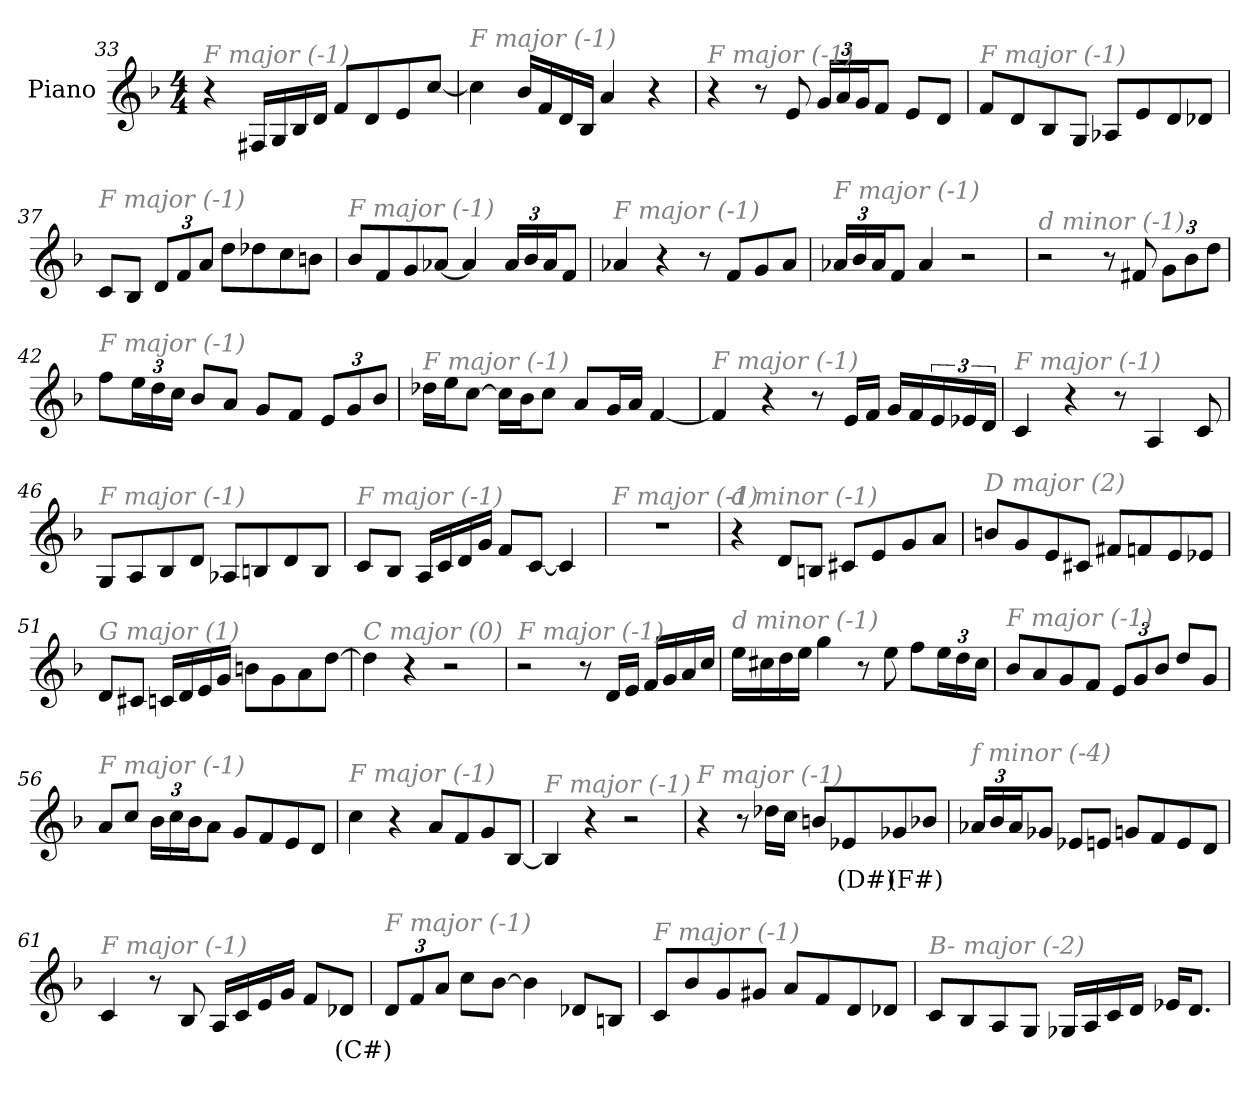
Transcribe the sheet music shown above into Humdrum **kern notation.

**kern	**text
*part1	*part1
*staff1	*staff1
*I"Piano	*
*I'Pno	*
*clefG2	*
*k[b-]	*
*F:	*
*M4/4	*
=33	=33
!LO:TX:i:color=#808080:t=F major (-1)	!
4r	.
16F#X/LL	.
16G/	.
16B-/	.
16d/JJ	.
8f/L	.
8d/	.
8e/	.
[8cc/J	.
=34	=34
!LO:TX:i:color=#808080:t=F major (-1)	!
4cc\]	.
16b-/LL	.
16f/	.
16d/	.
16B-/JJ	.
4a/	.
4r	.
=35	=35
!LO:TX:i:color=#808080:t=F major (-1)	!
4r	.
8r	.
8e/	.
*Xbrackettup	*
24g/LL	.
24a/	.
24g/J	.
8f/J	.
8e/L	.
8d/J	.
!!LO:LB:g=z
=36	=36
!LO:TX:i:color=#808080:t=F major (-1)	!
8f/L	.
8d/	.
8B-/	.
8G/J	.
8A-X/L	.
8e/	.
8d/	.
8d-X/J	.
=37	=37
!LO:TX:i:color=#808080:t=F major (-1)	!
8c/L	.
8B-/J	.
12d/L	.
12f/	.
12a/J	.
8dd\L	.
8dd-X\	.
8cc\	.
8bn\J	.
=38	=38
!LO:TX:i:color=#808080:t=F major (-1)	!
8b-/L	.
8f/	.
8g/	.
[8a-X/J	.
4a-/]	.
24a-/LL	.
24b-/	.
24a-/J	.
8f/J	.
=39	=39
!LO:TX:i:color=#808080:t=F major (-1)	!
4a-X/	.
4r	.
8r	.
8f/L	.
8g/	.
8a-/J	.
!!LO:PB:g=z
=40	=40
!LO:TX:i:color=#808080:t=F major (-1)	!
24a-X/LL	.
24b-/	.
24a-/J	.
8f/J	.
4a-/	.
2r	.
=41	=41
!LO:TX:i:color=#808080:t=d minor (-1)	!
2r	.
8r	.
8f#X/	.
12g\L	.
12b-\	.
12dd\J	.
=42	=42
!LO:TX:i:color=#808080:t=F major (-1)	!
8ff\L	.
24ee\L	.
24dd\	.
24cc\JJ	.
8b-/L	.
8a/J	.
8g/L	.
8f/J	.
12e/L	.
12g/	.
12b-/J	.
=43	=43
!LO:TX:i:color=#808080:t=F major (-1)	!
16dd-X\LL	.
16ee\J	.
[8cc\J	.
16cc\LL]	.
16b-\J	.
8cc\J	.
8a/L	.
16g/L	.
16a/JJ	.
[4f/	.
!!LO:LB:g=z
=44	=44
!LO:TX:i:color=#808080:t=F major (-1)	!
4f/]	.
4r	.
8r	.
16e/LL	.
16f/JJ	.
16g/LL	.
16f/	.
*brackettup	*
24e/	.
24e-X/	.
24d/JJ	.
=45	=45
!LO:TX:i:color=#808080:t=F major (-1)	!
4c/	.
4r	.
8r	.
4A/	.
8c/	.
=46	=46
!LO:TX:i:color=#808080:t=F major (-1)	!
8G/L	.
8A/	.
8B-/	.
8d/J	.
8A-X/L	.
8Bn/	.
8d/	.
8B/J	.
=47	=47
!LO:TX:i:color=#808080:t=F major (-1)	!
8c/L	.
8B-/J	.
16A/LL	.
16c/	.
16d/	.
16g/JJ	.
8f/L	.
[8c/J	.
4c/]	.
!!LO:LB:g=z
=48	=48
!LO:TX:i:color=#808080:t=F major (-1)	!
1r	.
=49	=49
!LO:TX:i:color=#808080:t=d minor (-1)	!
4r	.
8d/L	.
8Bn/J	.
8c#X/L	.
8e/	.
8g/	.
8a/J	.
=50	=50
!LO:TX:i:color=#808080:t=D major (2)	!
8bn/L	.
8g/	.
8e/	.
8c#X/J	.
8f#X/L	.
8fn/	.
8e/	.
8e-X/J	.
=51	=51
!LO:TX:i:color=#808080:t=G major (1)	!
8d/L	.
8c#X/J	.
16cn/LL	.
16d/	.
16e/	.
16g/JJ	.
8bn\L	.
8g\	.
8a\	.
[8dd\J	.
=52	=52
!LO:TX:i:color=#808080:t=C major (0)	!
4dd\]	.
4r	.
2r	.
!!LO:LB:g=z
=53	=53
!LO:TX:i:color=#808080:t=F major (-1)	!
2r	.
8r	.
16d/LL	.
16e/JJ	.
16f/LL	.
16g/	.
16a/	.
16cc/JJ	.
=54	=54
!LO:TX:i:color=#808080:t=d minor (-1)	!
16ee\LL	.
16cc#X\	.
16dd\	.
16ee\JJ	.
4gg\	.
8r	.
8ee\	.
8ff\L	.
*Xbrackettup	*
24ee\L	.
24dd\	.
24cc#\JJ	.
=55	=55
!LO:TX:i:color=#808080:t=F major (-1)	!
8b-/L	.
8a/	.
8g/	.
8f/J	.
12e/L	.
12g/	.
12b-/J	.
8dd/L	.
8g/J	.
=56	=56
!LO:TX:i:color=#808080:t=F major (-1)	!
8a/L	.
8cc/J	.
24b-\LL	.
24cc\	.
24b-\J	.
8a\J	.
8g/L	.
8f/	.
8e/	.
8d/J	.
!!LO:LB:g=z
=57	=57
!LO:TX:i:color=#808080:t=F major (-1)	!
4cc\	.
4r	.
8a/L	.
8f/	.
8g/	.
[8B-/J	.
=58	=58
!LO:TX:i:color=#808080:t=F major (-1)	!
4B-/]	.
4r	.
2r	.
=59	=59
!LO:TX:i:color=#808080:t=F major (-1)	!
4r	.
8r	.
16dd-X\LL	.
16cc\JJ	.
8bn/L	.
8e-Xi/	(D#)
8g-Xi/	(F#)
8b-X/J	.
=60	=60
!LO:TX:i:color=#808080:t=f minor (-4)	!
24a-X/LL	.
24b-/	.
24a-/J	.
8g-X/J	.
8e-X/L	.
8en/J	.
8gn/L	.
8f/	.
8e/	.
8d/J	.
!!LO:LB:g=z
=61	=61
!LO:TX:i:color=#808080:t=F major (-1)	!
4c/	.
8r	.
8B-/	.
16A/LL	.
16c/	.
16e/	.
16g/JJ	.
8f/L	.
8d-Xi/J	(C#)
=62	=62
!LO:TX:i:color=#808080:t=F major (-1)	!
12d/L	.
12f/	.
12a/J	.
8cc\L	.
[8b-\J	.
4b-\]	.
8d-X/L	.
8Bn/J	.
=63	=63
!LO:TX:i:color=#808080:t=F major (-1)	!
8c/L	.
8b-/	.
8g/	.
8g#X/J	.
8a/L	.
8f/	.
8d/	.
8d-X/J	.
=64	=64
!LO:TX:i:color=#808080:t=B- major (-2)	!
8c/L	.
8B-/	.
8A/	.
8G/J	.
16G-X/LL	.
16A/	.
16c/	.
16d/JJ	.
16e-X/KL	.
8.d/J	.
=	=
*-	*-
